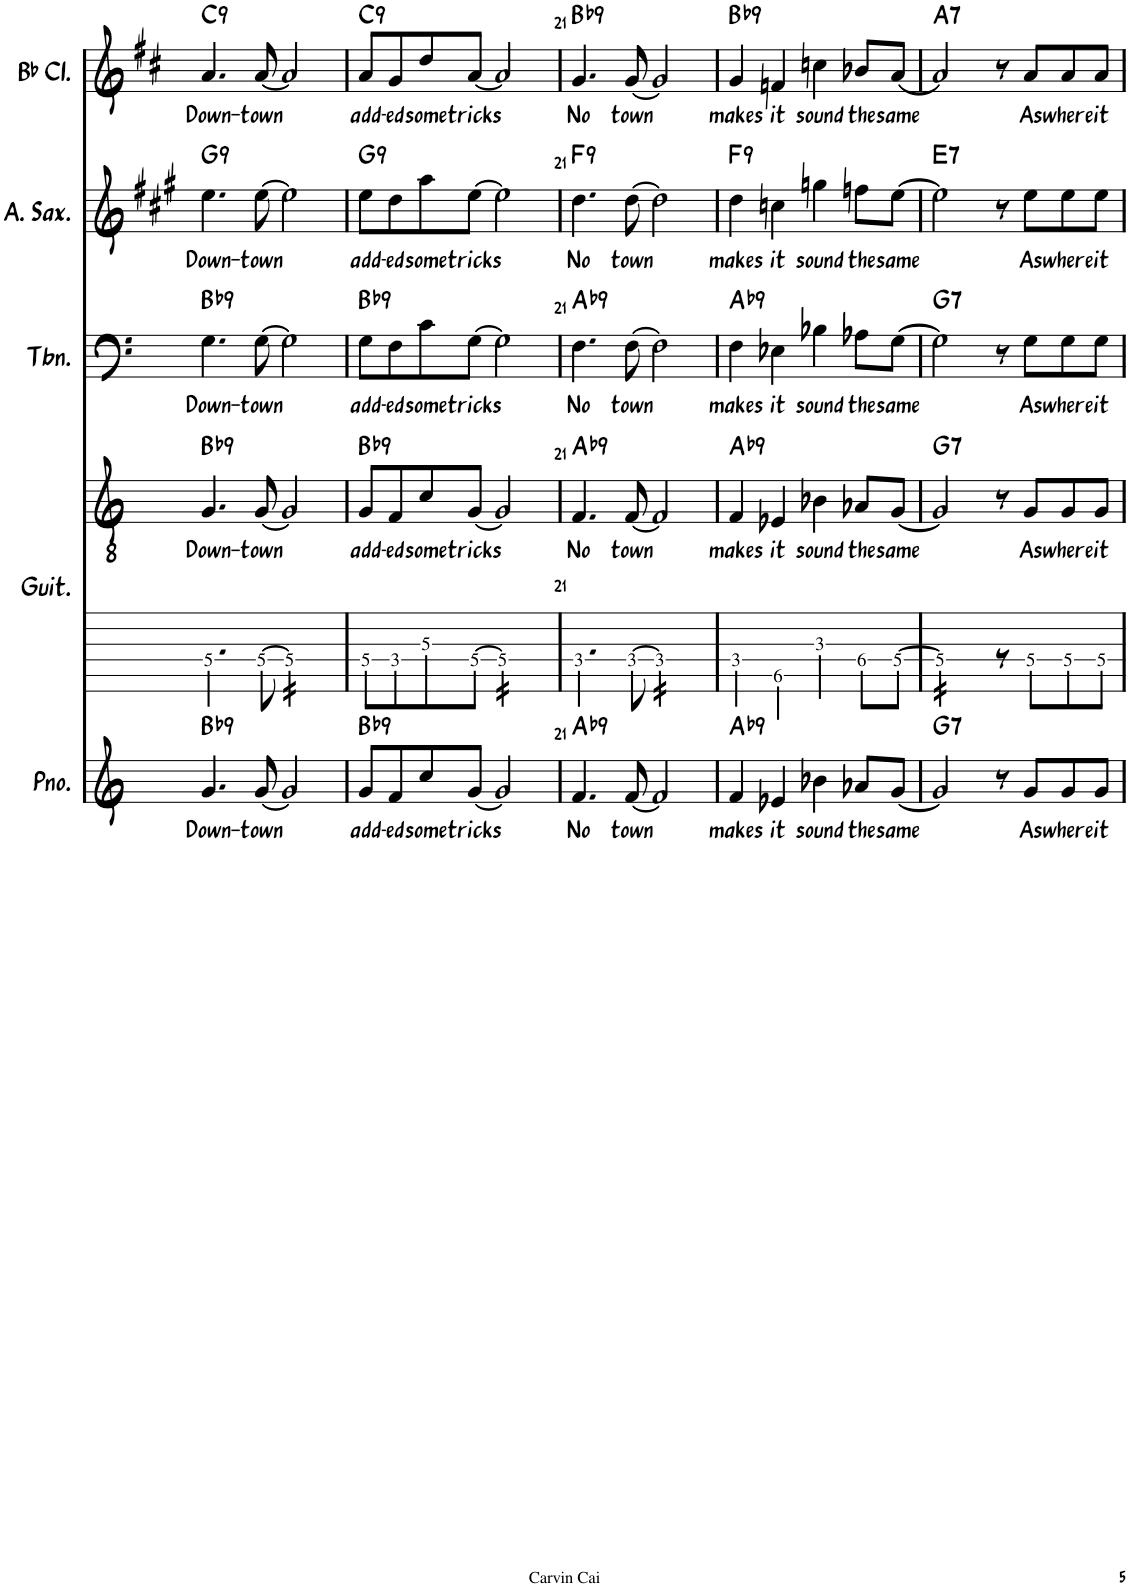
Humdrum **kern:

**kern	**text	**harte	**kern	**kern	**text	**harte	**kern	**text	**harte	**kern	**text	**harte	**kern	**text	**harte
*part5	*part5	*part5	*part4	*part4	*part4	*part4	*part3	*part3	*part3	*part2	*part2	*part2	*part1	*part1	*part1
*staff6	*staff6	*	*staff5	*staff4	*staff4	*	*staff3	*staff3	*	*staff2	*staff2	*	*staff1	*staff1	*
*I"钢琴	*	*	*I"原音吉他	*	*	*	*I"长号	*	*	*I"中音萨克斯	*	*	*I"降B调单簧管	*	*
!!LO:PB:g=z
*clefG2	*	*	*	*clefGv2	*	*	*clefF4	*	*	*clefG2	*	*	*clefG2	*	*
*	*	*	*	*	*	*	*	*	*	*Trd5c9	*	*	*Trd1c2	*	*
*k[]	*	*	*k[]	*k[]	*	*	*k[]	*	*	*k[f#c#g#]	*	*	*k[f#c#]	*	*
*M4/4	*	*	*M4/4	*M4/4	*	*	*M4/4	*	*	*M4/4	*	*	*M4/4	*	*
=19	=19	=19	=19	=19	=19	=19	=19	=19	=19	=19	=19	=19	=19	=19	=19
!	!LO:LY:b	!LO:H:kt=9	!	!	!LO:LY:b	!LO:H:kt=9	!	!LO:LY:b	!LO:H:kt=9	!	!LO:LY:b	!LO:H:kt=9	!	!LO:LY:b	!LO:H:kt=9
4.g/	Down-	Bb:9	4.G\	4.G/	Down-	Bb:9	4.G\	Down-	Bb:9	4.ee\	Down-	G:9	4.a/	Down-	C:9
!	!LO:LY:b	!	!	!	!LO:LY:b	!	!	!LO:LY:b	!	!	!LO:LY:b	!	!	!LO:LY:b	!
[8g/	-town	.	[8G\	[8G/	-town	.	[8G\	-town	.	[8ee\	-town	.	[8a/	-town	.
2g/]	.	.	2G\]	2G/]	.	.	2G\]	.	.	2ee\]	.	.	2a/]	.	.
=20	=20	=20	=20	=20	=20	=20	=20	=20	=20	=20	=20	=20	=20	=20	=20
!	!LO:LY:b	!LO:H:kt=9	!	!	!LO:LY:b	!LO:H:kt=9	!	!LO:LY:b	!LO:H:kt=9	!	!LO:LY:b	!LO:H:kt=9	!	!LO:LY:b	!LO:H:kt=9
8g/L	add-	Bb:9	8G\L	8G/L	add-	Bb:9	8G\L	add-	Bb:9	8ee\L	add-	G:9	8a/L	add-	C:9
!	!LO:LY:b	!	!	!	!LO:LY:b	!	!	!LO:LY:b	!	!	!LO:LY:b	!	!	!LO:LY:b	!
8f/	-ed	.	8F\	8F/	-ed	.	8F\	-ed	.	8dd\	-ed	.	8g/	-ed	.
!	!LO:LY:b	!	!	!	!LO:LY:b	!	!	!LO:LY:b	!	!	!LO:LY:b	!	!	!LO:LY:b	!
8cc/	some	.	8c\	8c/	some	.	8c\	some	.	8aa\	some	.	8dd/	some	.
!	!LO:LY:b	!	!	!	!LO:LY:b	!	!	!LO:LY:b	!	!	!LO:LY:b	!	!	!LO:LY:b	!
[8g/J	tricks	.	[8G\J	[8G/J	tricks	.	[8G\J	tricks	.	[8ee\J	tricks	.	[8a/J	tricks	.
2g/]	.	.	2G\]	2G/]	.	.	2G\]	.	.	2ee\]	.	.	2a/]	.	.
=21	=21	=21	=21	=21	=21	=21	=21	=21	=21	=21	=21	=21	=21	=21	=21
!	!LO:LY:b	!LO:H:kt=9	!	!	!LO:LY:b	!LO:H:kt=9	!	!LO:LY:b	!LO:H:kt=9	!	!LO:LY:b	!LO:H:kt=9	!	!LO:LY:b	!LO:H:kt=9
4.f/	No	Ab:9	4.F\	4.F/	No	Ab:9	4.F\	No	Ab:9	4.dd\	No	F:9	4.g/	No	Bb:9
!	!LO:LY:b	!	!	!	!LO:LY:b	!	!	!LO:LY:b	!	!	!LO:LY:b	!	!	!LO:LY:b	!
[8f/	town	.	[8F\	[8F/	town	.	[8F\	town	.	[8dd\	town	.	[8g/	town	.
2f/]	.	.	2F\]	2F/]	.	.	2F\]	.	.	2dd\]	.	.	2g/]	.	.
=22	=22	=22	=22	=22	=22	=22	=22	=22	=22	=22	=22	=22	=22	=22	=22
!	!LO:LY:b	!LO:H:kt=9	!	!	!LO:LY:b	!LO:H:kt=9	!	!LO:LY:b	!LO:H:kt=9	!	!LO:LY:b	!LO:H:kt=9	!	!LO:LY:b	!LO:H:kt=9
4f/	makes	Ab:9	4F\	4F/	makes	Ab:9	4F\	makes	Ab:9	4dd\	makes	F:9	4g/	makes	Bb:9
!	!LO:LY:b	!	!	!	!LO:LY:b	!	!	!LO:LY:b	!	!	!LO:LY:b	!	!	!LO:LY:b	!
4e-X/	it	.	4E-X\	4E-X/	it	.	4E-X\	it	.	4ccn\	it	.	4fn/	it	.
!	!LO:LY:b	!	!	!	!LO:LY:b	!	!	!LO:LY:b	!	!	!LO:LY:b	!	!	!LO:LY:b	!
4b-X\	sound	.	4B-X\	4B-X\	sound	.	4B-X\	sound	.	4ggn\	sound	.	4ccn\	sound	.
!	!LO:LY:b	!	!	!	!LO:LY:b	!	!	!LO:LY:b	!	!	!LO:LY:b	!	!	!LO:LY:b	!
8a-X/L	the	.	8A-X\L	8A-X/L	the	.	8A-X\L	the	.	8ffn\L	the	.	8b-X/L	the	.
!	!LO:LY:b	!	!	!	!LO:LY:b	!	!	!LO:LY:b	!	!	!LO:LY:b	!	!	!LO:LY:b	!
[8g/J	same	.	[8G\J	[8G/J	same	.	[8G\J	same	.	[8ee\J	same	.	[8a/J	same	.
=23	=23	=23	=23	=23	=23	=23	=23	=23	=23	=23	=23	=23	=23	=23	=23
!	!	!LO:H:kt=7	!	!	!	!LO:H:kt=7	!	!	!LO:H:kt=7	!	!	!LO:H:kt=7	!	!	!LO:H:kt=7
2g/]	.	G:7	2G\]	2G/]	.	G:7	2G\]	.	G:7	2ee\]	.	E:7	2a/]	.	A:7
8r	.	.	8r	8r	.	.	8r	.	.	8r	.	.	8r	.	.
!	!LO:LY:b	!	!	!	!LO:LY:b	!	!	!LO:LY:b	!	!	!LO:LY:b	!	!	!LO:LY:b	!
8g/L	As	.	8G\L	8G/L	As	.	8G\L	As	.	8ee\L	As	.	8a/L	As	.
!	!LO:LY:b	!	!	!	!LO:LY:b	!	!	!LO:LY:b	!	!	!LO:LY:b	!	!	!LO:LY:b	!
8g/	where	.	8G\	8G/	where	.	8G\	where	.	8ee\	where	.	8a/	where	.
!	!LO:LY:b	!	!	!	!LO:LY:b	!	!	!LO:LY:b	!	!	!LO:LY:b	!	!	!LO:LY:b	!
8g/J	it	.	8G\J	8G/J	it	.	8G\J	it	.	8ee\J	it	.	8a/J	it	.
=	=	=	=	=	=	=	=	=	=	=	=	=	=	=	=
*-	*-	*-	*-	*-	*-	*-	*-	*-	*-	*-	*-	*-	*-	*-	*-
